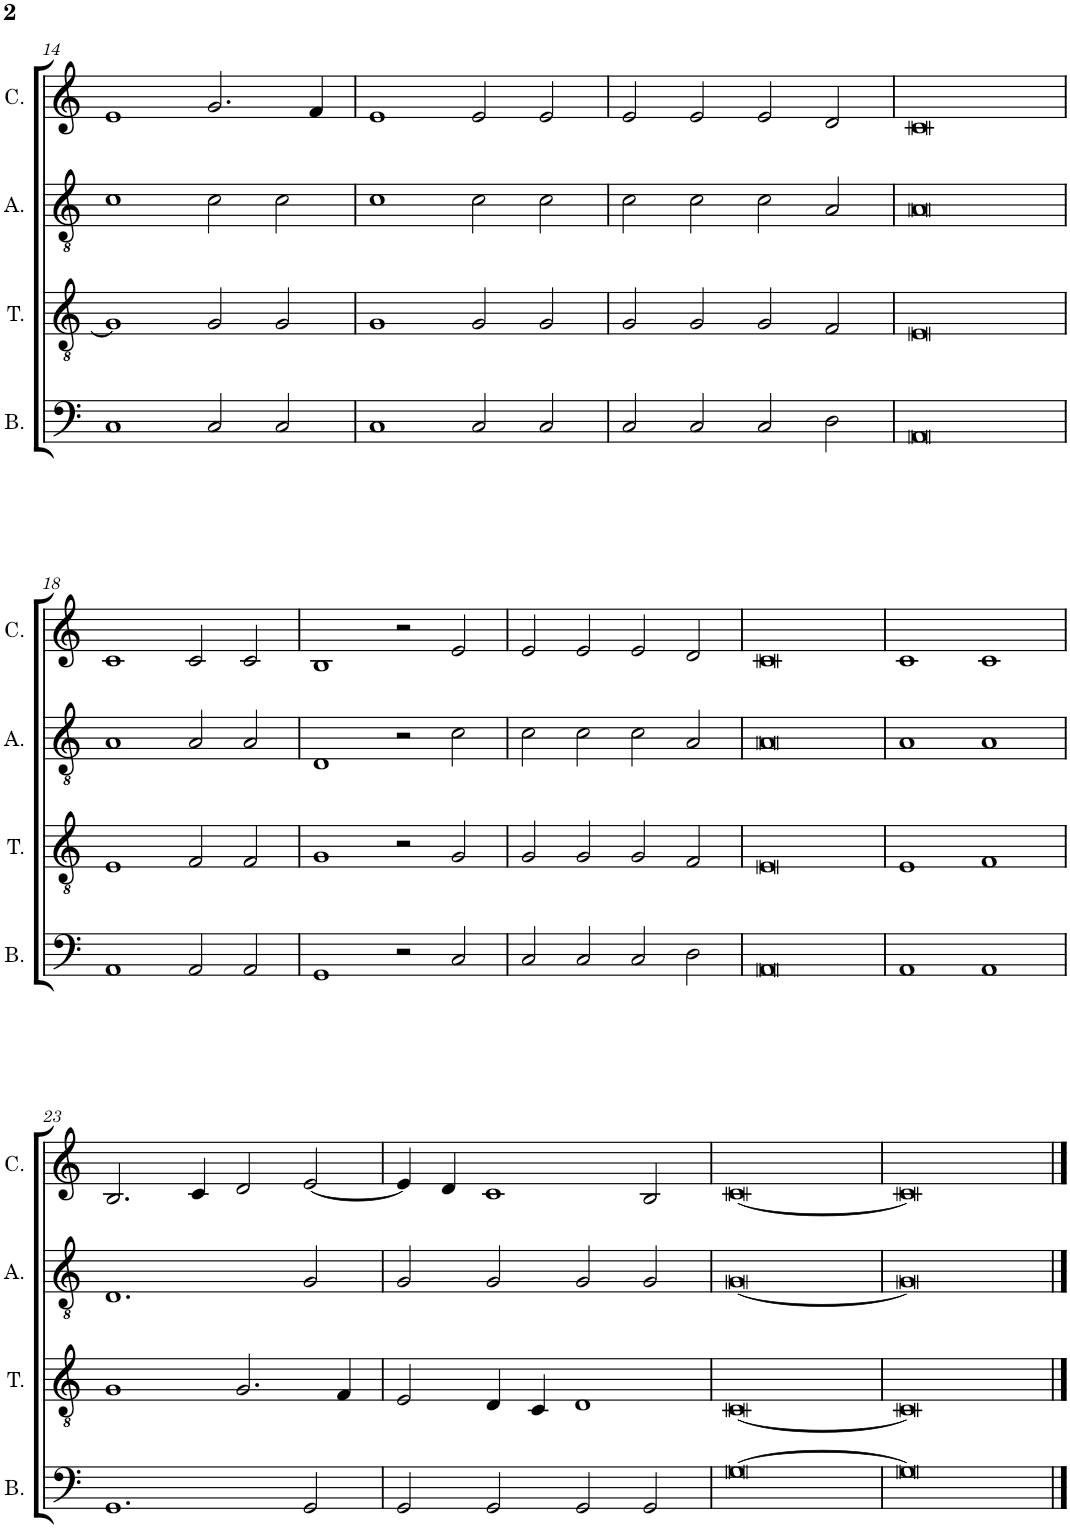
**kern	**kern	**kern	**kern
*part4	*part3	*part2	*part1
*staff4	*staff3	*staff2	*staff1
*I"Bassus	*I"Tenor	*I"Altus	*I"Cantus
*I'B.	*I'T.	*I'A.	*I'C.
!!LO:PB:g=z
*clefF4	*clefGv2	*clefGv2	*clefG2
*k[]	*k[]	*k[]	*k[]
*M2/1	*M2/1	*M2/1	*M2/1
=14	=14	=14	=14
1C	1G]	1c	1e
2C/	2G/	2c\	2.g/
2C/	2G/	2c\	.
.	.	.	4f/
=15	=15	=15	=15
1C	1G	1c	1e
2C/	2G/	2c\	2e/
2C/	2G/	2c\	2e/
=16	=16	=16	=16
2C/	2G/	2c\	2e/
2C/	2G/	2c\	2e/
2C/	2G/	2c\	2e/
2D\	2F/	2A/	2d/
=17	=17	=17	=17
0AA	0E	0A	0c
!!LO:LB:g=z
=18	=18	=18	=18
1AA	1E	1A	1c
2AA/	2F/	2A/	2c/
2AA/	2F/	2A/	2c/
=19	=19	=19	=19
1GG	1G	1D	1B
2r	2r	2r	2r
2C/	2G/	2c\	2e/
=20	=20	=20	=20
2C/	2G/	2c\	2e/
2C/	2G/	2c\	2e/
2C/	2G/	2c\	2e/
2D\	2F/	2A/	2d/
=21	=21	=21	=21
0AA	0E	0A	0c
=22	=22	=22	=22
1AA	1E	1A	1c
1AA	1F	1A	1c
!!LO:LB:g=z
=23	=23	=23	=23
1.GG	1G	1.D	2.B/
.	.	.	4c/
.	2.G/	.	2d/
2GG/	.	2G/	[2e/
.	4F/	.	.
=24	=24	=24	=24
2GG/	2E/	2G/	4e/]
.	.	.	4d/
2GG/	4D/	2G/	1c
.	4C/	.	.
2GG/	1D	2G/	.
2GG/	.	2G/	2B/
=25	=25	=25	=25
[0G	[0C	[0G	[0c
=26	=26	=26	=26
0G]	0C]	0G]	0c]
==	==	==	==
*-	*-	*-	*-
